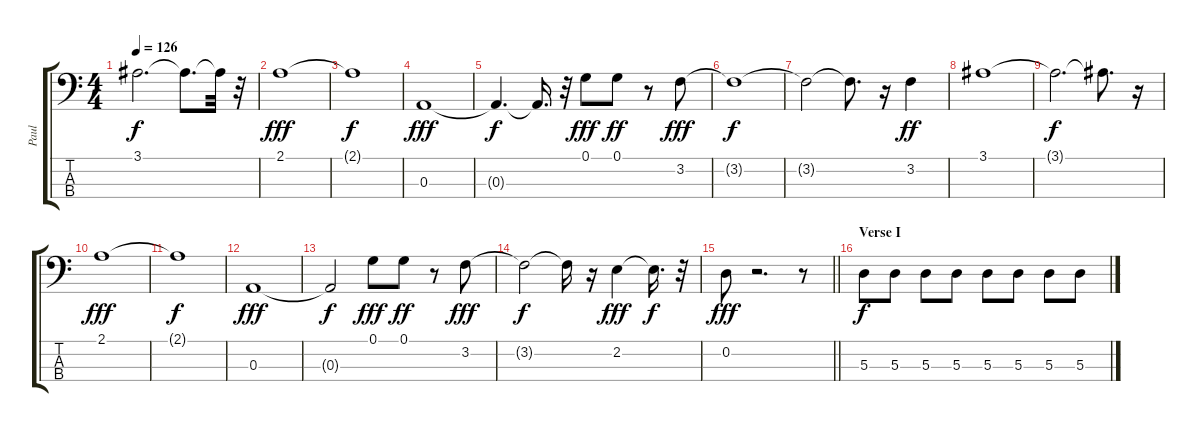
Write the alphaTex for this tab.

\track ("Paul" "Paul") {instrument electricbassfinger}
\staff {score tabs}
\tuning (G2 D2 A1 E1) {hide}
\ts (4 4)
\tempo 126
\clef f4
\ks c
3.1{t}.2{d dy f} 3.1{t}.8{d} 3.1{t}.32 r.32 |
2.1.1{dy fff} |
2.1{t}.1{dy f} |
0.3.1{dy fff} |
0.3{t}.4{d dy f} 0.3{t}.16{d} r.32 0.1.8{dy fff} 0.1.8{dy ff} r.8 3.2.8{dy fff} |
3.2{t}.1{dy f} |
3.2{t}.2 3.2{t}.8{d} r.16 3.2.4{dy ff} |
3.1.1 |
3.1{t}.2{d dy f} 3.1{t}.8{d} r.16 |
2.1.1{dy fff} |
2.1{t}.1{dy f} |
0.3.1{dy fff} |
0.3{t}.2{dy f} 0.1.8{dy fff} 0.1.8{dy ff} r.8 3.2.8{dy fff} |
3.2{t}.2{dy f} 3.2{t}.16 r.16 2.2.4{dy fff} 2.2{t}.16{d dy f} r.32 |
\barLineRight lightlight
0.2.8{dy fff} r.2{d} r.8 |
\section ("" "Verse I")
5.3.8{dy f} 5.3.8 5.3.8 5.3.8 5.3.8 5.3.8 5.3.8 5.3.8
